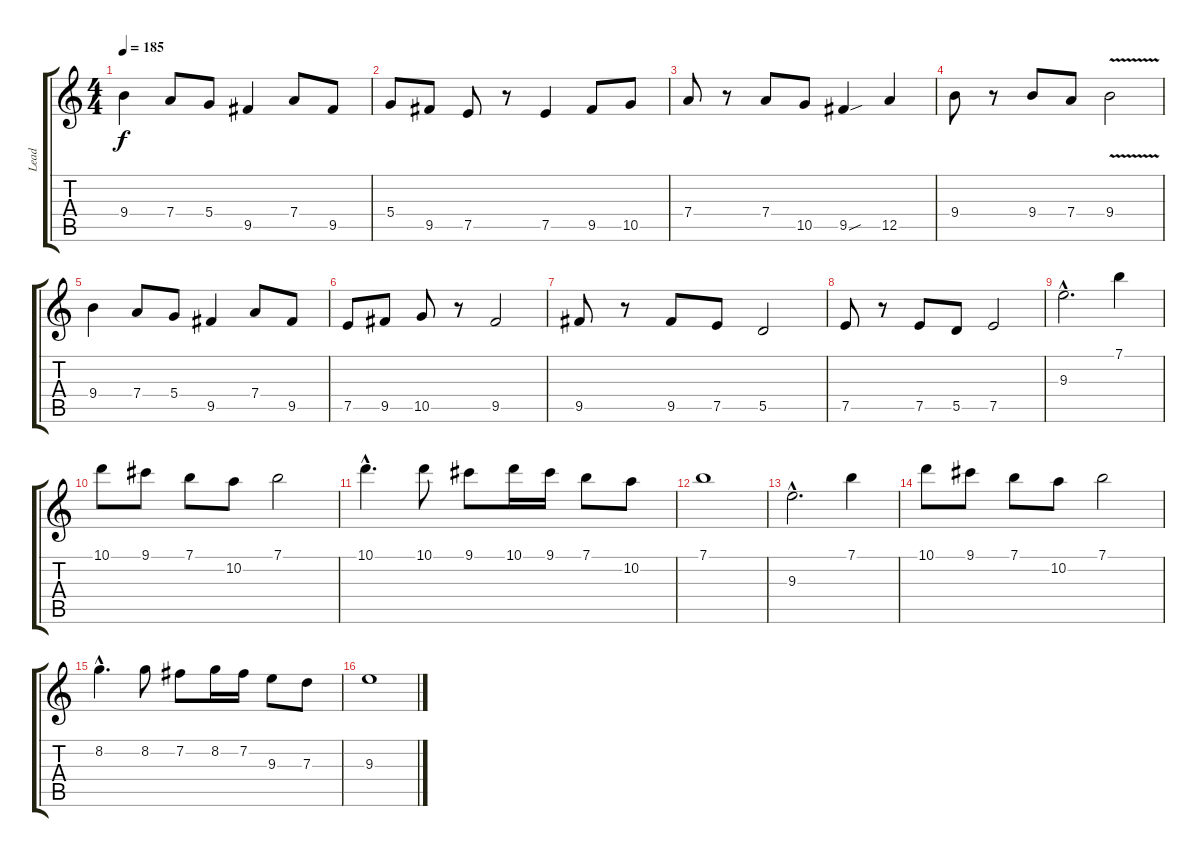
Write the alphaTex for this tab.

\track ("Lead" "Lead") {instrument distortionguitar}
\staff {score tabs}
\tuning (E4 B3 G3 D3 A2 E2) {hide}
\ts (4 4)
\tempo 185
\clef g2
\ks c
9.4.4{dy f} 7.4.8 5.4.8 9.5.4 7.4.8 9.5.8 |
5.4.8 9.5.8 7.5.8 r.8 7.5.4 9.5.8 10.5.8 |
7.4.8 r.8 7.4.8 10.5.8 9.5{sou}.4 12.5.4 |
9.4.8 r.8 9.4.8 7.4.8 9.4{v}.2 |
9.4.4 7.4.8 5.4.8 9.5.4 7.4.8 9.5.8 |
7.5.8 9.5.8 10.5.8 r.8 9.5.2 |
9.5.8 r.8 9.5.8 7.5.8 5.5.2 |
7.5.8 r.8 7.5.8 5.5.8 7.5.2 |
9.3{hac}.2{d instrument acousticguitarnylon} 7.1.4 |
10.1.8 9.1.8 7.1.8 10.2.8 7.1.2 |
10.1{hac}.4{d} 10.1.8 9.1.8 10.1.16 9.1.16 7.1.8 10.2.8 |
7.1.1 |
9.3{hac}.2{d} 7.1.4 |
10.1.8 9.1.8 7.1.8 10.2.8 7.1.2 |
8.2{hac}.4{d} 8.2.8 7.2.8 8.2.16 7.2.16 9.3.8 7.3.8 |
9.3.1
